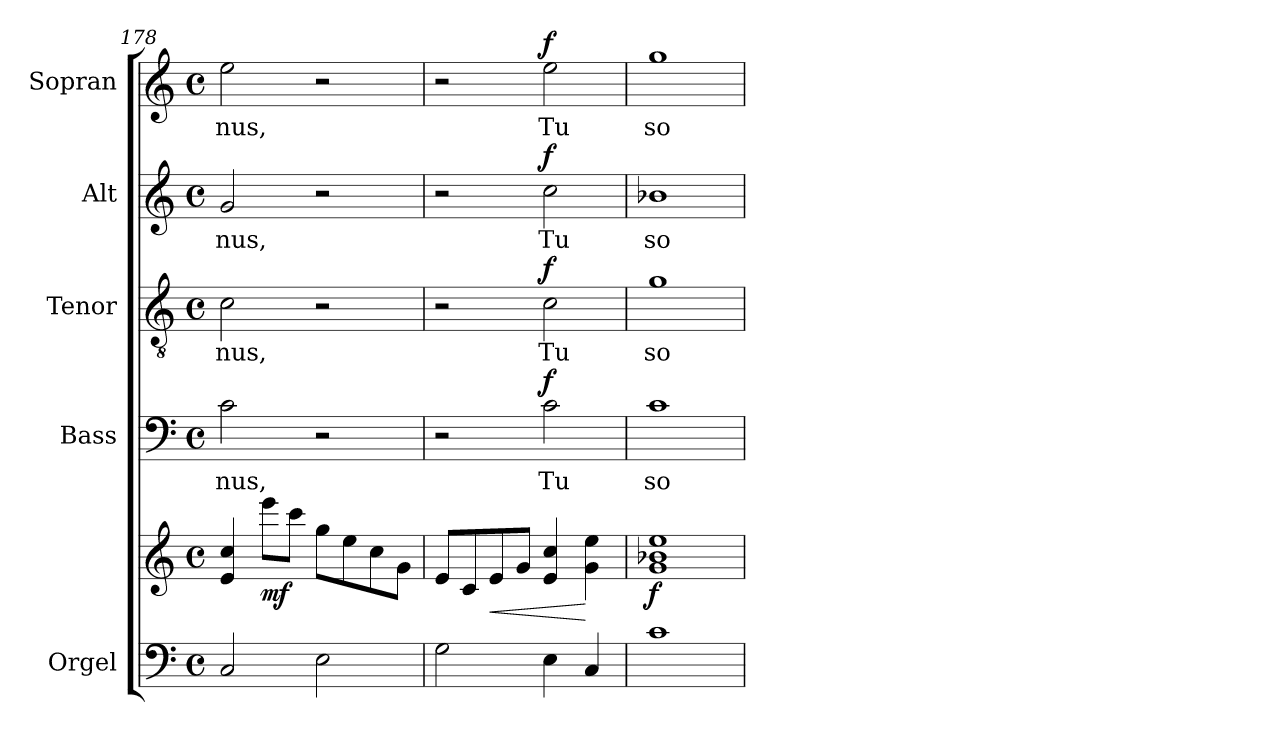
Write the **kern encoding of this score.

**kern	**kern	**dynam	**kern	**text	**dynam	**kern	**text	**dynam	**kern	**text	**dynam	**kern	**text	**dynam
*part5	*part5	*part5	*part4	*part4	*part4	*part3	*part3	*part3	*part2	*part2	*part2	*part1	*part1	*part1
*staff6	*staff5	*staff5/6	*staff4	*staff4	*staff4	*staff3	*staff3	*staff3	*staff2	*staff2	*staff2	*staff1	*staff1	*staff1
*I"Orgel	*	*	*I"Bass	*	*	*I"Tenor	*	*	*I"Alt	*	*	*I"Sopran	*	*
*I'Org.	*	*	*I'B.	*	*	*I'T.	*	*	*I'A.	*	*	*I'S.	*	*
*clefF4	*clefG2	*	*clefF4	*	*	*clefGv2	*	*	*clefG2	*	*	*clefG2	*	*
*k[]	*k[]	*	*k[]	*	*	*k[]	*	*	*k[]	*	*	*k[]	*	*
*C:	*C:	*	*C:	*	*	*C:	*	*	*C:	*	*	*C:	*	*
*M4/4	*M4/4	*	*M4/4	*	*	*M4/4	*	*	*M4/4	*	*	*M4/4	*	*
*met(c)	*met(c)	*	*met(c)	*	*	*met(c)	*	*	*met(c)	*	*	*met(c)	*	*
=178	=178	=178	=178	=178	=178	=178	=178	=178	=178	=178	=178	=178	=178	=178
!	!	!	!	!LO:LY:b	!	!	!LO:LY:b	!	!	!LO:LY:b	!	!	!LO:LY:b	!
2C/	4e/ 4cc/	.	2c\	-nus,	.	2c\	-nus,	.	2g/	-nus,	.	2ee\	-nus,	.
!	!	!LO:DY:b	!	!	!	!	!	!	!	!	!	!	!	!
.	8eee\L	mf	.	.	.	.	.	.	.	.	.	.	.	.
.	8ccc\J	.	.	.	.	.	.	.	.	.	.	.	.	.
2E\	8gg\L	.	2r	.	.	2r	.	.	2r	.	.	2r	.	.
.	8ee\	.	.	.	.	.	.	.	.	.	.	.	.	.
.	8cc\	.	.	.	.	.	.	.	.	.	.	.	.	.
.	8g\J	.	.	.	.	.	.	.	.	.	.	.	.	.
=179	=179	=179	=179	=179	=179	=179	=179	=179	=179	=179	=179	=179	=179	=179
2G\	8e/L	.	2r	.	.	2r	.	.	2r	.	.	2r	.	.
.	8c/	.	.	.	.	.	.	.	.	.	.	.	.	.
!	!	!LO:HP:b	!	!	!	!	!	!	!	!	!	!	!	!
.	8e/	<	.	.	.	.	.	.	.	.	.	.	.	.
.	8g/J	.	.	.	.	.	.	.	.	.	.	.	.	.
!	!	!	!	!LO:LY:b	!LO:DY:a	!	!LO:LY:b	!LO:DY:a	!	!LO:LY:b	!LO:DY:a	!	!LO:LY:b	!LO:DY:a
4E\	4e/ 4cc/	.	2c\	Tu	f	2c\	Tu	f	2cc\	Tu	f	2ee\	Tu	f
4C/	4g\ 4ee\	[	.	.	.	.	.	.	.	.	.	.	.	.
=180	=180	=180	=180	=180	=180	=180	=180	=180	=180	=180	=180	=180	=180	=180
!	!	!LO:DY:b	!	!LO:LY:b	!	!	!LO:LY:b	!	!	!LO:LY:b	!	!	!LO:LY:b	!
1c	1g 1b-X 1ee	f	1c	so-	.	1g	so-	.	1b-X	so-	.	1gg	so-	.
=	=	=	=	=	=	=	=	=	=	=	=	=	=	=
*-	*-	*-	*-	*-	*-	*-	*-	*-	*-	*-	*-	*-	*-	*-
